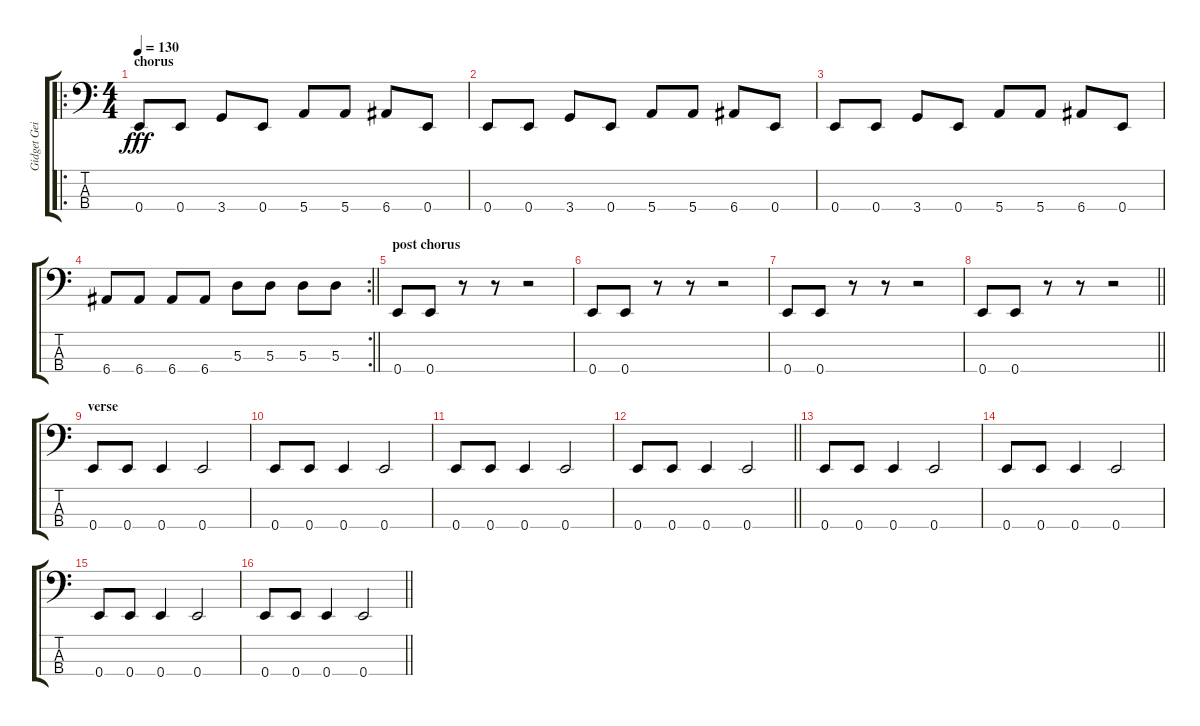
\track ("Gidget Gein" "Gidget Gei") {instrument electricbasspick}
\staff {score tabs}
\tuning (G2 D2 A1 E1) {hide}
\ro
\ts (4 4)
\section ("" "chorus")
\tempo 130
\clef f4
\ks c
0.4.8{dy fff} 0.4.8 3.4.8 0.4.8 5.4.8 5.4.8 6.4.8 0.4.8 |
0.4.8 0.4.8 3.4.8 0.4.8 5.4.8 5.4.8 6.4.8 0.4.8 |
0.4.8 0.4.8 3.4.8 0.4.8 5.4.8 5.4.8 6.4.8 0.4.8 |
\rc 2
\barLineRight lightlight
6.4.8 6.4.8 6.4.8 6.4.8 5.3.8 5.3.8 5.3.8 5.3.8 |
\section ("" "post chorus")
0.4.8 0.4.8 r.8 r.8 r.2 |
0.4.8 0.4.8 r.8 r.8 r.2 |
0.4.8 0.4.8 r.8 r.8 r.2 |
\barLineRight lightlight
0.4.8 0.4.8 r.8 r.8 r.2 |
\section ("" "verse")
0.4.8 0.4.8 0.4.4 0.4.2 |
0.4.8 0.4.8 0.4.4 0.4.2 |
0.4.8 0.4.8 0.4.4 0.4.2 |
\barLineRight lightlight
0.4.8 0.4.8 0.4.4 0.4.2 |
0.4.8 0.4.8 0.4.4 0.4.2 |
0.4.8 0.4.8 0.4.4 0.4.2 |
0.4.8 0.4.8 0.4.4 0.4.2 |
\barLineRight lightlight
0.4.8 0.4.8 0.4.4 0.4.2
